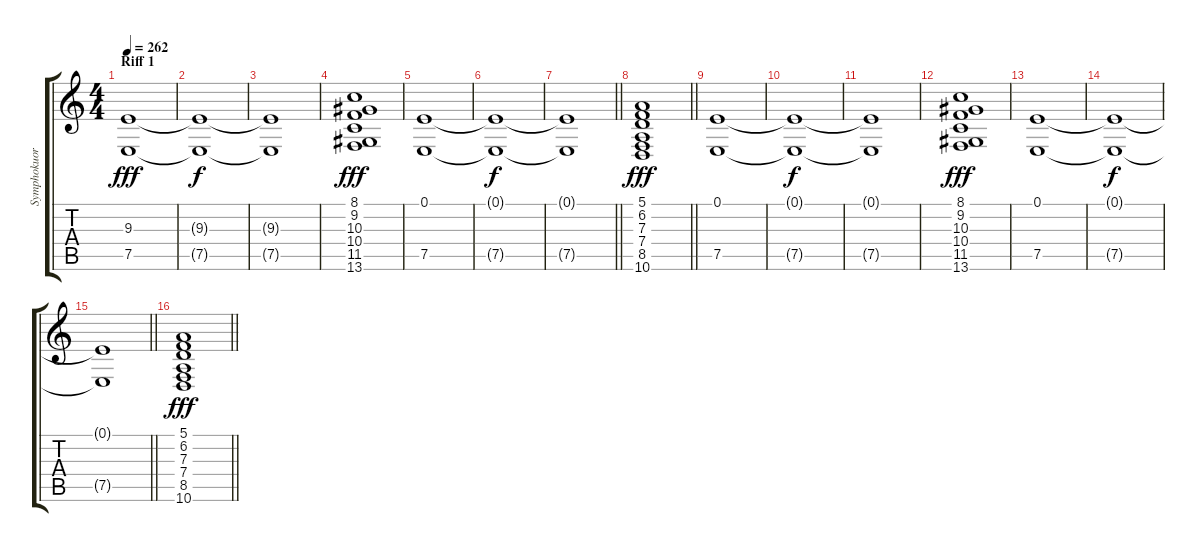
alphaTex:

\track ("Symphokuoro" "Symphokuor") {instrument synthvoice}
\staff {score tabs}
\tuning (E4 B3 G3 D3 A2 E2) {hide}
\ts (4 4)
\section ("" "Riff 1")
\tempo 262
\clef g2
\ks c
(9.3 7.5).1{dy fff} |
(9.3{t} 7.5{t}).1{dy f} |
(9.3{t} 7.5{t}).1 |
(8.1 9.2 10.3 10.4 11.5 13.6).1{dy fff} |
(0.1 7.5).1 |
(0.1{t} 7.5{t}).1{dy f} |
\barLineRight lightlight
(0.1{t} 7.5{t}).1 |
\barLineRight lightlight
(5.1 6.2 7.3 7.4 8.5 10.6).1{dy fff} |
(0.1 7.5).1 |
(0.1{t} 7.5{t}).1{dy f} |
(0.1{t} 7.5{t}).1 |
(8.1 9.2 10.3 10.4 11.5 13.6).1{dy fff} |
(0.1 7.5).1 |
(0.1{t} 7.5{t}).1{dy f} |
\barLineRight lightlight
(0.1{t} 7.5{t}).1 |
\barLineRight lightlight
(5.1 6.2 7.3 7.4 8.5 10.6).1{dy fff}
